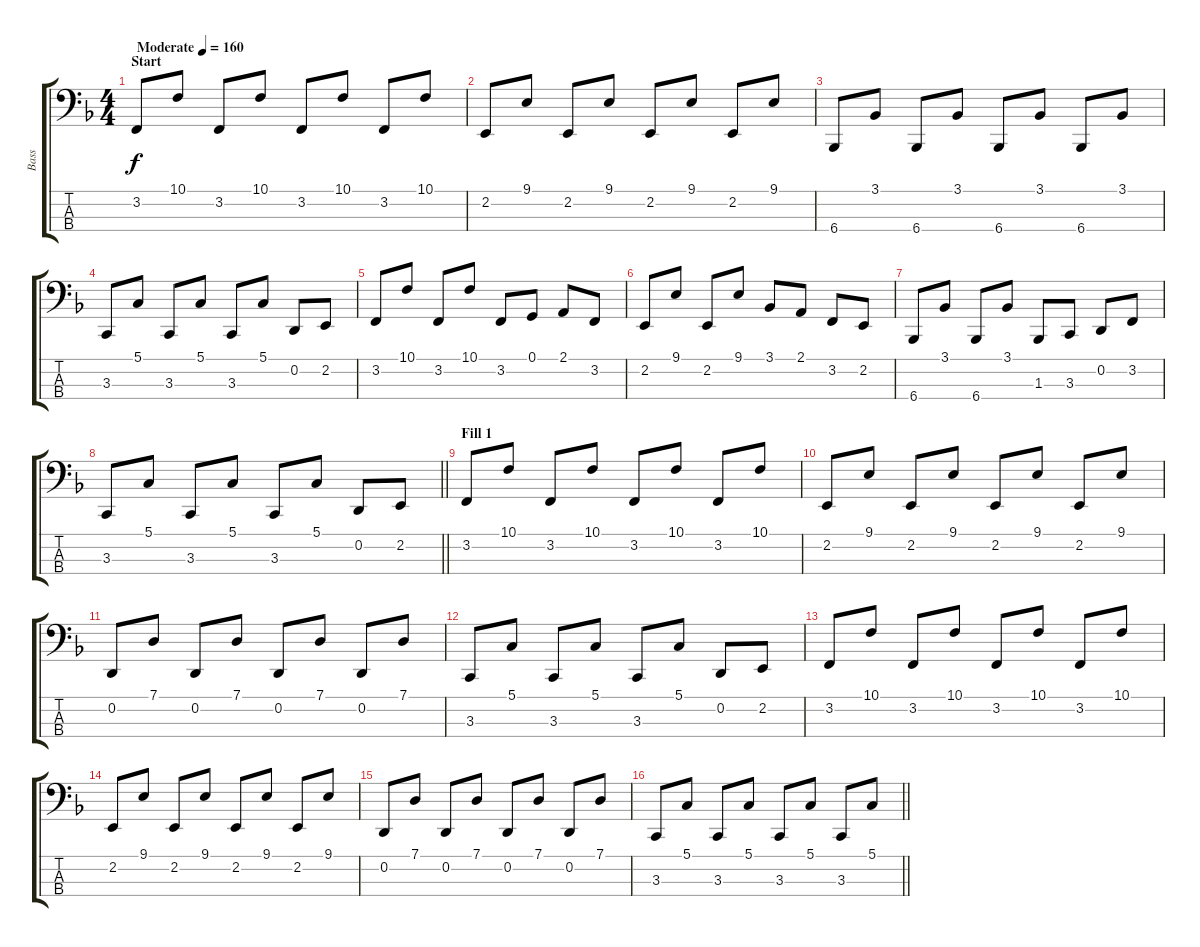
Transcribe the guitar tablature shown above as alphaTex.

\track ("Bass" "Bass") {instrument lead8bassandlead}
\staff {score tabs}
\tuning (G2 D2 A1 E1) {hide}
\ts (4 4)
\section ("" "Start")
\tempo (160 "Moderate")
\clef f4
\ks f
3.2.8{dy f instrument lead8bassandlead} 10.1.8 3.2.8 10.1.8 3.2.8 10.1.8 3.2.8 10.1.8 |
2.2.8 9.1.8 2.2.8 9.1.8 2.2.8 9.1.8 2.2.8 9.1.8 |
6.4.8 3.1.8 6.4.8 3.1.8 6.4.8 3.1.8 6.4.8 3.1.8 |
3.3.8 5.1.8 3.3.8 5.1.8 3.3.8 5.1.8 0.2.8 2.2.8 |
3.2.8 10.1.8 3.2.8 10.1.8 3.2.8 0.1.8 2.1.8 3.2.8 |
2.2.8 9.1.8 2.2.8 9.1.8 3.1.8 2.1.8 3.2.8 2.2.8 |
6.4.8 3.1.8 6.4.8 3.1.8 1.3.8 3.3.8 0.2.8 3.2.8 |
\barLineRight lightlight
3.3.8 5.1.8 3.3.8 5.1.8 3.3.8 5.1.8 0.2.8 2.2.8 |
\section ("" "Fill 1")
3.2.8 10.1.8 3.2.8 10.1.8 3.2.8 10.1.8 3.2.8 10.1.8 |
2.2.8 9.1.8 2.2.8 9.1.8 2.2.8 9.1.8 2.2.8 9.1.8 |
0.2.8 7.1.8 0.2.8 7.1.8 0.2.8 7.1.8 0.2.8 7.1.8 |
3.3.8 5.1.8 3.3.8 5.1.8 3.3.8 5.1.8 0.2.8 2.2.8 |
3.2.8 10.1.8 3.2.8 10.1.8 3.2.8 10.1.8 3.2.8 10.1.8 |
2.2.8 9.1.8 2.2.8 9.1.8 2.2.8 9.1.8 2.2.8 9.1.8 |
0.2.8 7.1.8 0.2.8 7.1.8 0.2.8 7.1.8 0.2.8 7.1.8 |
\barLineRight lightlight
3.3.8 5.1.8 3.3.8 5.1.8 3.3.8 5.1.8 3.3.8 5.1.8
